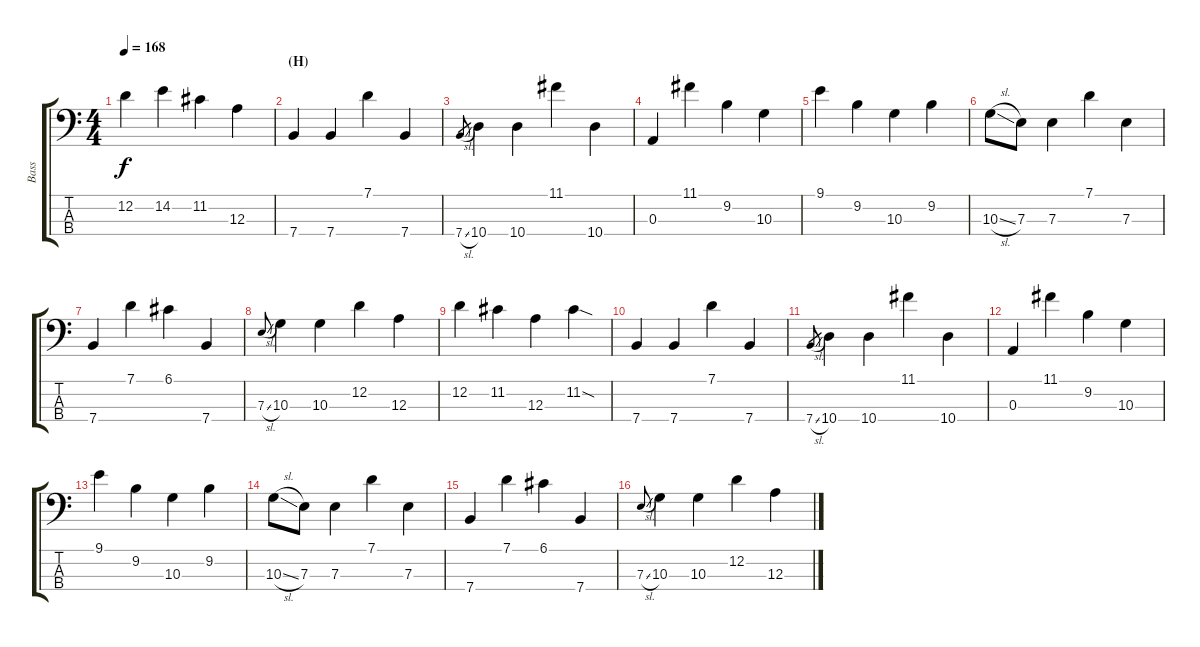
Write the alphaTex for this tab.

\track ("Bass" "Bass") {instrument electricbassfinger}
\staff {score tabs}
\tuning (G2 D2 A1 E1) {hide}
\ts (4 4)
\tempo 168
\clef f4
\ks c
12.2.4{dy f} 14.2.4 11.2.4 12.3.4 |
\section ("" "(H)")
7.4.4 7.4.4 7.1.4 7.4.4 |
7.4{sl}.8{gr} 10.4.4 10.4.4 11.1.4 10.4.4 |
0.3.4 11.1.4 9.2.4 10.3.4 |
9.1.4 9.2.4 10.3.4 9.2.4 |
10.3{sl}.8 7.3.8 7.3.4 7.1.4 7.3.4 |
7.4.4 7.1.4 6.1.4 7.4.4 |
7.3{sl}.8{gr onbeat} 10.3.4 10.3.4 12.2.4 12.3.4 |
12.2.4 11.2.4 12.3.4 11.2{sod}.4 |
7.4.4 7.4.4 7.1.4 7.4.4 |
7.4{sl}.8{gr} 10.4.4 10.4.4 11.1.4 10.4.4 |
0.3.4 11.1.4 9.2.4 10.3.4 |
9.1.4 9.2.4 10.3.4 9.2.4 |
10.3{sl}.8 7.3.8 7.3.4 7.1.4 7.3.4 |
7.4.4 7.1.4 6.1.4 7.4.4 |
7.3{sl}.8{gr onbeat} 10.3.4 10.3.4 12.2.4 12.3.4
